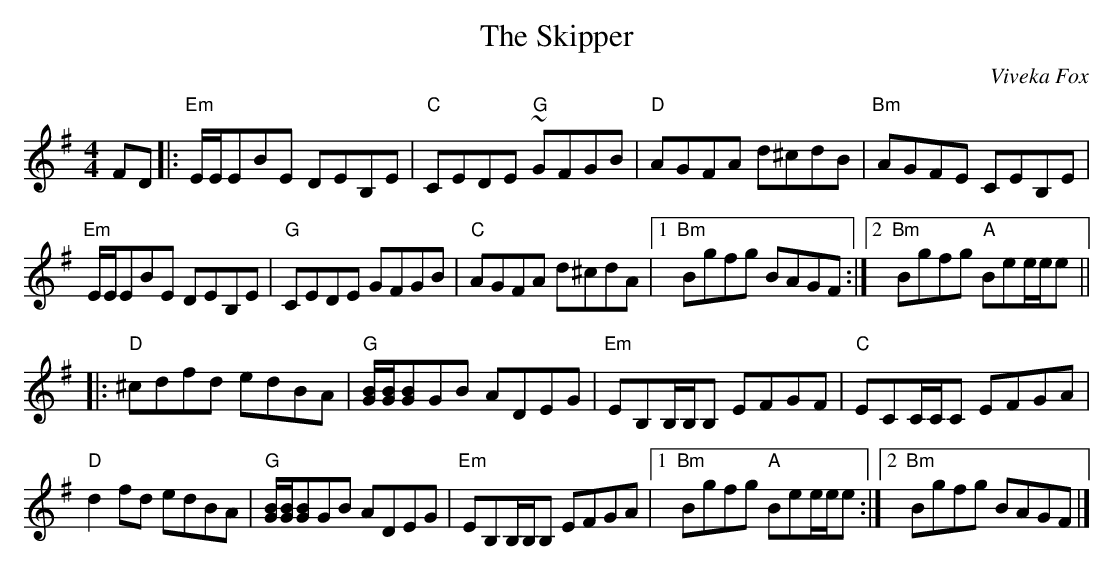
X:1
T: The Skipper
C: Viveka Fox
M: 4/4
L: 1/8
K: Em
FD|:\
"Em"E/E/EBE DEB,E|"C"CEDE "G"~GFGB|"D"AGFA d^cdB|"Bm"AGFE CEB,E|
"Em"E/E/EBE DEB,E|"G"CEDE GFGB|"C"AGFA d^cdA|1"Bm"Bgfg BAGF:|2\
"Bm"Bgfg "A"Bee/e/e||
|:\
"D"^cdfd edBA|"G"[B/G/][B/G/][BG]GB ADEG|\
"Em"EB,B,/B,/B, EFGF|"C"ECC/C/C EFGA|
"D"d2fd edBA|"G"[B/G/][B/G/][BG]GB ADEG|\
"Em"EB,B,/B,/B, EFGA|1"Bm"Bgfg "A"Bee/e/e:|2\
"Bm"Bgfg BAGF|]
